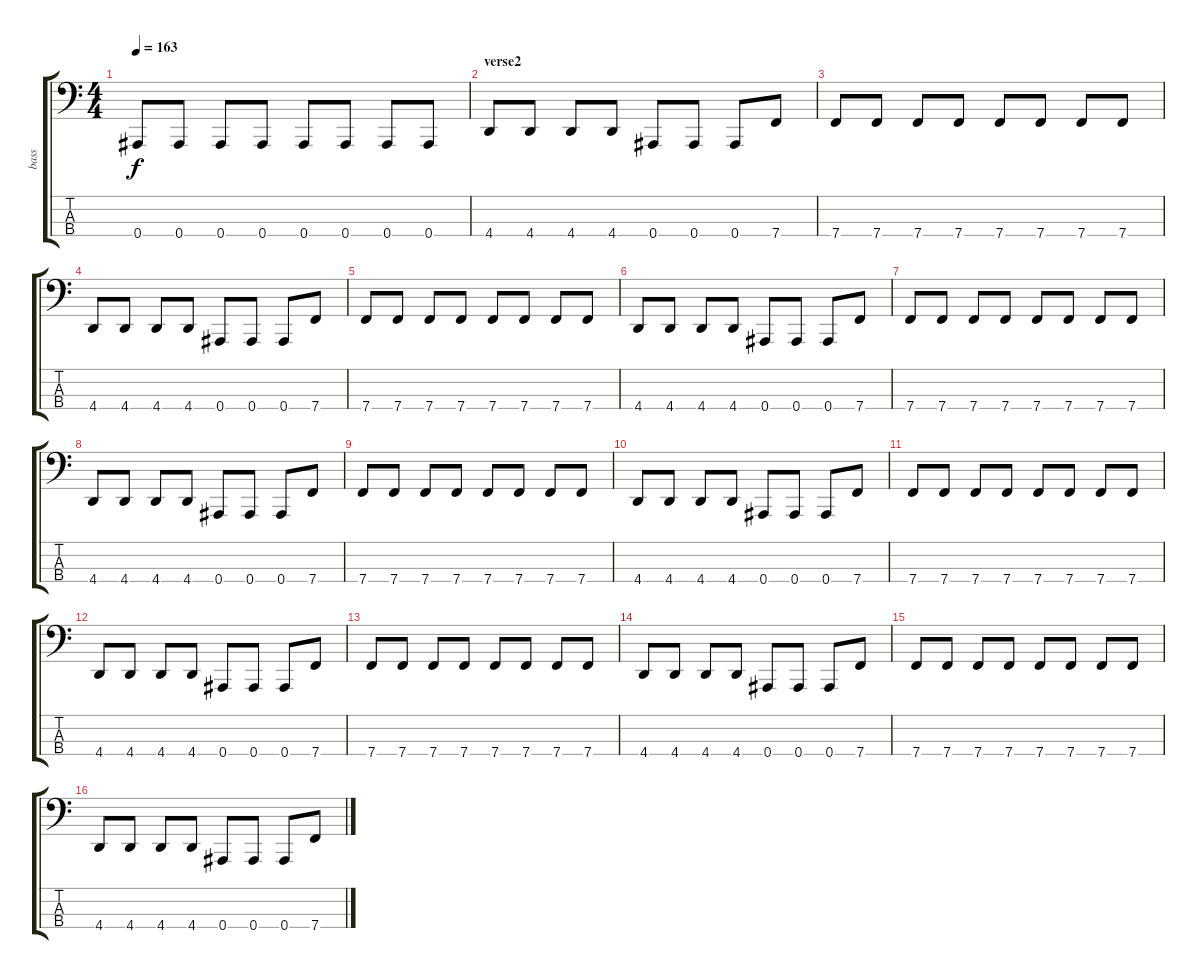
\track ("bass" "bass") {instrument electricbassfinger}
\staff {score tabs}
\tuning (Eb2 Bb1 F1 Bb0) {hide}
\ts (4 4)
\tempo 163
\clef f4
\ks c
0.4.8{dy f} 0.4.8 0.4.8 0.4.8 0.4.8 0.4.8 0.4.8 0.4.8 |
\section ("" "verse2")
4.4.8 4.4.8 4.4.8 4.4.8 0.4.8 0.4.8 0.4.8 7.4.8 |
7.4.8 7.4.8 7.4.8 7.4.8 7.4.8 7.4.8 7.4.8 7.4.8 |
4.4.8 4.4.8 4.4.8 4.4.8 0.4.8 0.4.8 0.4.8 7.4.8 |
7.4.8 7.4.8 7.4.8 7.4.8 7.4.8 7.4.8 7.4.8 7.4.8 |
4.4.8 4.4.8 4.4.8 4.4.8 0.4.8 0.4.8 0.4.8 7.4.8 |
7.4.8 7.4.8 7.4.8 7.4.8 7.4.8 7.4.8 7.4.8 7.4.8 |
4.4.8 4.4.8 4.4.8 4.4.8 0.4.8 0.4.8 0.4.8 7.4.8 |
7.4.8 7.4.8 7.4.8 7.4.8 7.4.8 7.4.8 7.4.8 7.4.8 |
4.4.8 4.4.8 4.4.8 4.4.8 0.4.8 0.4.8 0.4.8 7.4.8 |
7.4.8 7.4.8 7.4.8 7.4.8 7.4.8 7.4.8 7.4.8 7.4.8 |
4.4.8 4.4.8 4.4.8 4.4.8 0.4.8 0.4.8 0.4.8 7.4.8 |
7.4.8 7.4.8 7.4.8 7.4.8 7.4.8 7.4.8 7.4.8 7.4.8 |
4.4.8 4.4.8 4.4.8 4.4.8 0.4.8 0.4.8 0.4.8 7.4.8 |
7.4.8 7.4.8 7.4.8 7.4.8 7.4.8 7.4.8 7.4.8 7.4.8 |
4.4.8 4.4.8 4.4.8 4.4.8 0.4.8 0.4.8 0.4.8 7.4.8
